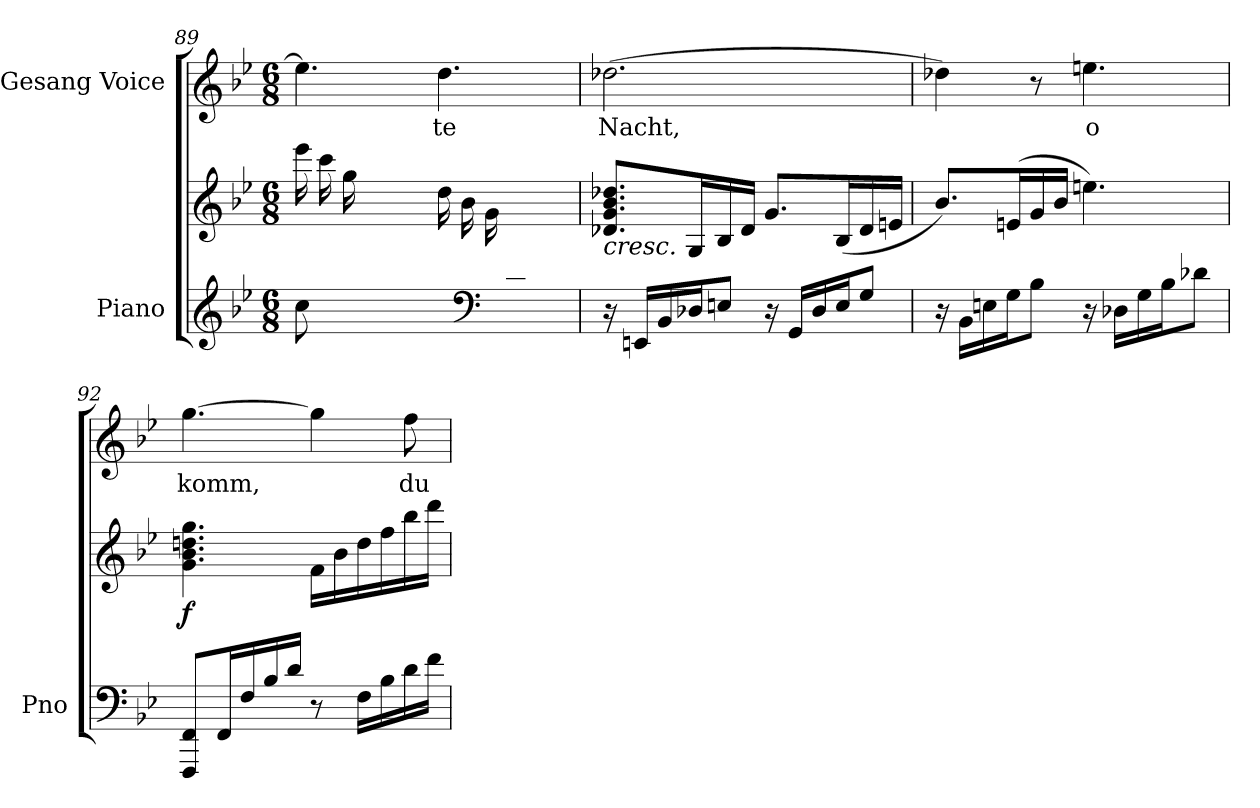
**kern	**kern	**dynam	**kern	**text
*part2	*part2	*part2	*part1	*part1
*staff3	*staff2	*staff2/3	*staff1	*staff1
*I"Piano	*	*	*I"Gesang Voice	*
*I'Pno	*	*	*	*
*clefG2	*clefG2	*	*clefG2	*
*k[b-e-]	*k[b-e-]	*	*k[b-e-]	*
*M6/8	*M6/8	*	*M6/8	*
=89	=89	=89	=89	=89
*^	*	*	*	*
8.ryy	8cc\	16eee-\LL	.	4.ee-\]	.
.	.	16ccc\	.	.	.
.	8ryy	16gg\	.	.	.
16ee-/	.	8.ryy	.	.	.
16cc/	8ryy	.	.	.	.
16g/JJ	.	.	.	.	.
8.ryy	8ryy	(16dd\LL	.	4.dd\	-te
.	.	16b-\	.	.	.
*clefF4	*	*	*	*	*
.	8ryy	16g\	.	.	.
16d/	.	8.ryy	.	.	.
16B-/	16ryy	.	.	.	.
16G/JJ)	16ryy	.	.	.	.
=90	=90	=90	=90	=90	=90
!	!	!LO:TX:b:i:t=cresc.	!	!	!
*v	*v	*	*	*	*
16r	8.d-X/ 8.g/ 8.b-/ 8.dd-X/L	.	[2.dd-X\	Nacht,
16EEn/LL	.	.	.	.
16BB-/	.	.	.	.
16D-X/J	16G/L	.	.	.
8En/J	16B-/	.	.	.
.	16d-/JJ	.	.	.
16r	(8.g/L	.	.	.
16GG/LL	.	.	.	.
16D-/	.	.	.	.
16E/J	(16B-/L	.	.	.
8G/J	16d-/	.	.	.
.	16en/JJ	.	.	.
=91	=91	=91	=91	=91
16r	8.b-/L)	.	4dd-X\]	.
16BB-\LL	.	.	.	.
16En\	.	.	.	.
16G\J	(16en/L	.	.	.
8B-\J	16g/	.	8r	.
.	16b-/JJ	.	.	.
16r	4.een\)	.	4.een\	o
16D-X\LL	.	.	.	.
16G\	.	.	.	.
16B-\J	.	.	.	.
8d-X\J	.	.	.	.
=92	=92	=92	=92	=92
!	!	!LO:DY:b	!	!
8FFF/ 8FF/L	4.g\ 4.b-\ 4.ddn\ 4.gg\	f	[4.gg\	komm,
16FF/L	.	.	.	.
16F/	.	.	.	.
16B-/	.	.	.	.
16d/JJ	.	.	.	.
8r	16f\LL	.	4gg\]	.
.	16b-\	.	.	.
16F\LL	16dd\	.	.	.
16B-\	16ff\	.	.	.
16d\	16bb-\	.	8ff\	du
16f\JJ	16ddd\JJ	.	.	.
=	=	=	=	=
*-	*-	*-	*-	*-
